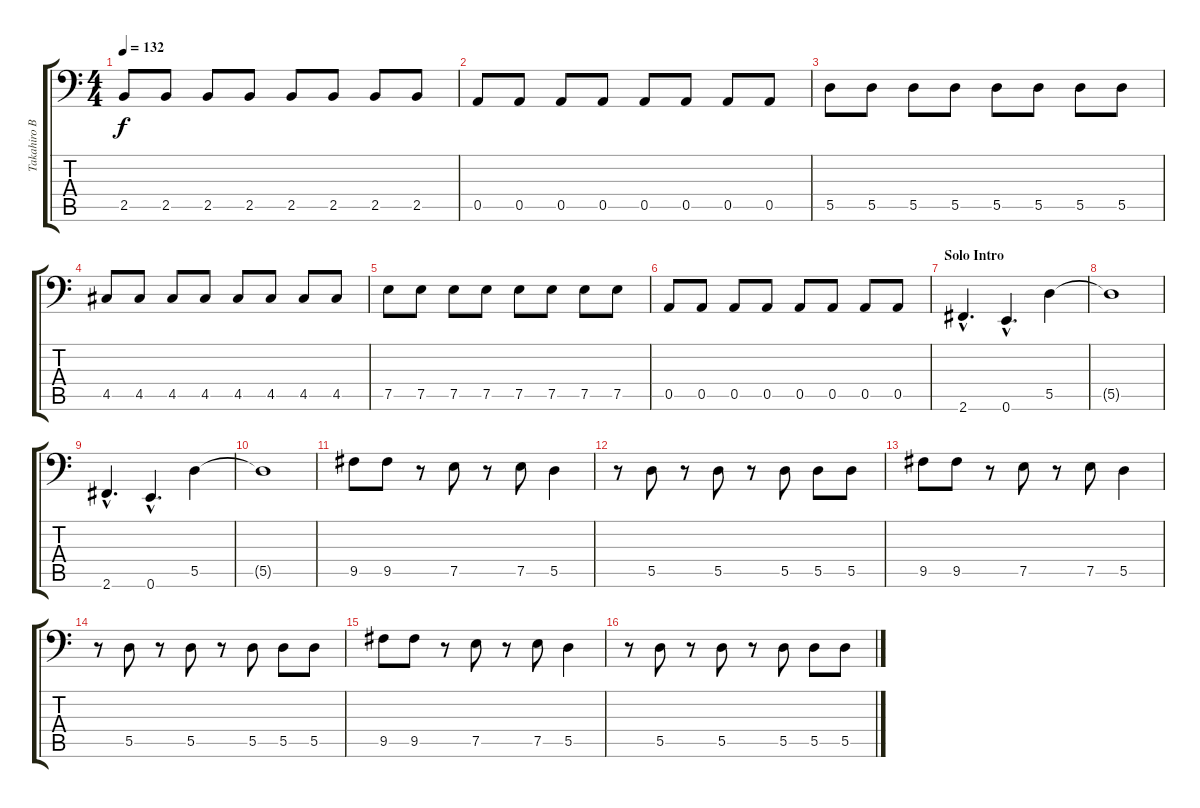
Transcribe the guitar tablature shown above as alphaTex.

\track ("Takahiro Bass" "Takahiro B") {instrument electricbasspick}
\staff {score tabs}
\tuning (E3 B2 G2 D2 A1 E1) {hide}
\ts (4 4)
\tempo 132
\clef f4
\ks c
2.5.8{dy f} 2.5.8 2.5.8 2.5.8 2.5.8 2.5.8 2.5.8 2.5.8 |
0.5.8 0.5.8 0.5.8 0.5.8 0.5.8 0.5.8 0.5.8 0.5.8 |
5.5.8 5.5.8 5.5.8 5.5.8 5.5.8 5.5.8 5.5.8 5.5.8 |
4.5.8 4.5.8 4.5.8 4.5.8 4.5.8 4.5.8 4.5.8 4.5.8 |
7.5.8 7.5.8 7.5.8 7.5.8 7.5.8 7.5.8 7.5.8 7.5.8 |
0.5.8 0.5.8 0.5.8 0.5.8 0.5.8 0.5.8 0.5.8 0.5.8 |
\section ("" "Solo Intro")
2.6{hac}.4{d} 0.6{hac}.4{d} 5.5.4 |
5.5{t}.1 |
2.6{hac}.4{d} 0.6{hac}.4{d} 5.5.4 |
5.5{t}.1 |
9.5.8 9.5.8 r.8 7.5.8 r.8 7.5.8 5.5.4 |
r.8 5.5.8 r.8 5.5.8 r.8 5.5.8 5.5.8 5.5.8 |
9.5.8 9.5.8 r.8 7.5.8 r.8 7.5.8 5.5.4 |
r.8 5.5.8 r.8 5.5.8 r.8 5.5.8 5.5.8 5.5.8 |
9.5.8 9.5.8 r.8 7.5.8 r.8 7.5.8 5.5.4 |
r.8 5.5.8 r.8 5.5.8 r.8 5.5.8 5.5.8 5.5.8
